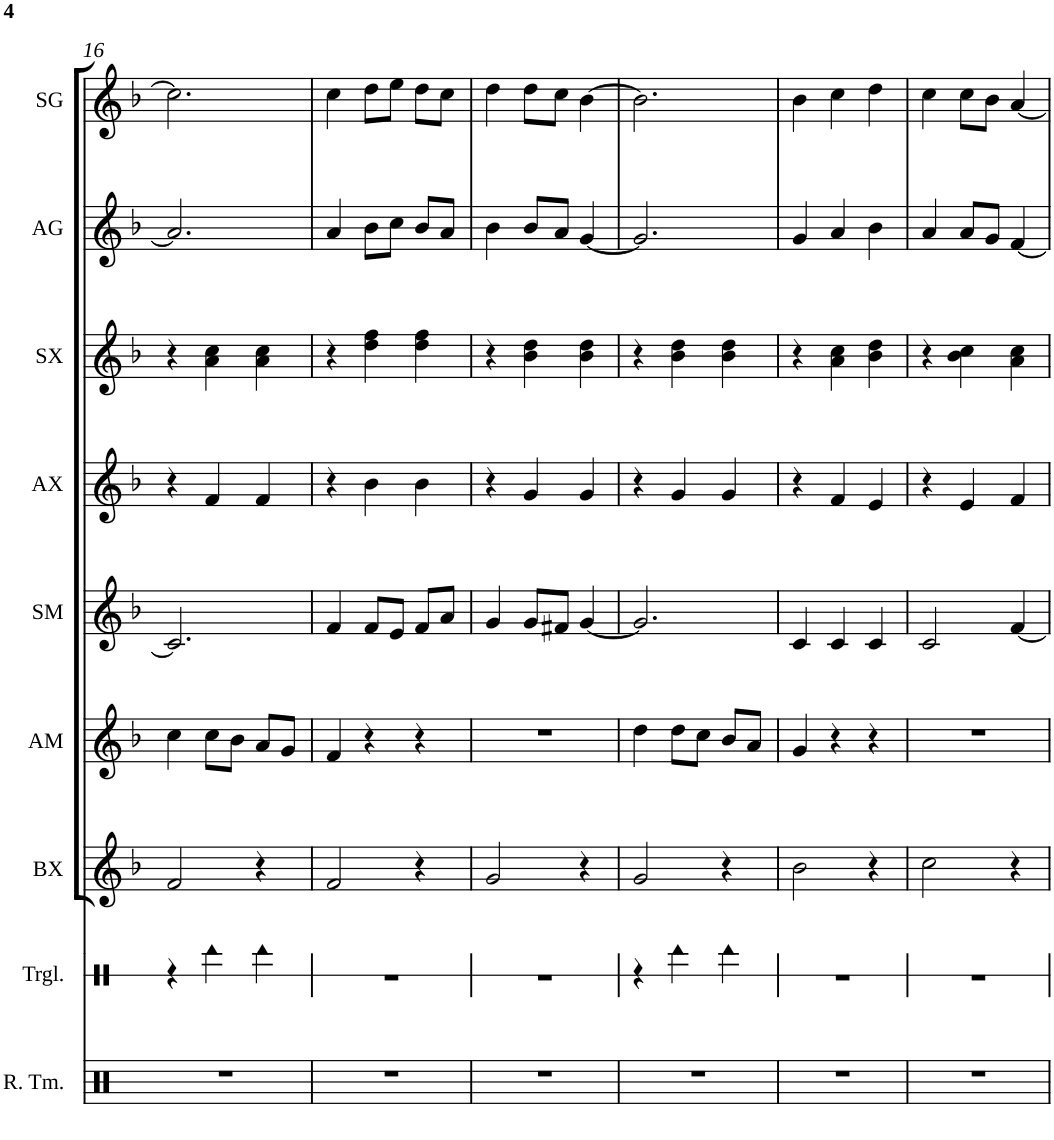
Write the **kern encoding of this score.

**kern	**kern	**kern	**kern	**kern	**kern	**kern	**kern	**kern
*part9	*part8	*part7	*part6	*part5	*part4	*part3	*part2	*part1
*staff9	*staff8	*staff7	*staff6	*staff5	*staff4	*staff3	*staff2	*staff1
*I"Roto Toms	*I"Triangle	*I"Bass Xylophone	*I"Alto Metallophone	*I"Soprano Metallophone	*I"Alto Xylophone	*I"Soprano Xylophone	*I"Alto Glockenspiel	*I"Soprano Glockenspiel
*I'R. Tm.	*I'Trgl.	*I'BX	*I'AM	*I'SM	*I'AX	*I'SX	*I'AG	*I'SG
!!LO:PB:g=z
*clefX	*clefX	*clefG2	*clefG2	*clefG2	*clefG2	*clefG2	*clefG2	*clefG2
*	*	*Trd7c12	*	*Trd-7c-12	*	*Trd-7c-12	*Trd-7c-12	*Trd-14c-24
*k[b-]	*k[b-]	*k[b-]	*k[b-]	*k[b-]	*k[b-]	*k[b-]	*k[b-]	*k[b-]
*F:	*F:	*F:	*F:	*F:	*F:	*F:	*F:	*F:
*M3/4	*M3/4	*M3/4	*M3/4	*M3/4	*M3/4	*M3/4	*M3/4	*M3/4
=16	=16	=16	=16	=16	=16	=16	=16	=16
2.r	4r	2f/	4cc\	2.c/]	4r	4r	2.a/]	2.cc\]
!	!LO:N:head=solid	!	!	!	!	!	!	!
.	4Rcc\	.	8cc\L	.	4f/	4a\ 4cc\	.	.
.	.	.	8b-\J	.	.	.	.	.
!	!LO:N:head=solid	!	!	!	!	!	!	!
.	4Rcc\	4r	8a/L	.	4f/	4a\ 4cc\	.	.
.	.	.	8g/J	.	.	.	.	.
=17	=17	=17	=17	=17	=17	=17	=17	=17
2.r	2.r	2f/	4f/	4f/	4r	4r	4a/	4cc\
.	.	.	4r	8f/L	4b-\	4dd\ 4ff\	8b-\L	8dd\L
.	.	.	.	8e/J	.	.	8cc\J	8ee\J
.	.	4r	4r	8f/L	4b-\	4dd\ 4ff\	8b-/L	8dd\L
.	.	.	.	8a/J	.	.	8a/J	8cc\J
=18	=18	=18	=18	=18	=18	=18	=18	=18
2.r	2.r	2g/	2.r	4g/	4r	4r	4b-\	4dd\
.	.	.	.	8g/L	4g/	4b-\ 4dd\	8b-/L	8dd\L
.	.	.	.	8f#X/J	.	.	8a/J	8cc\J
.	.	4r	.	[4g/	4g/	4b-\ 4dd\	[4g/	[4b-\
=19	=19	=19	=19	=19	=19	=19	=19	=19
2.r	4r	2g/	4dd\	2.g/]	4r	4r	2.g/]	2.b-\]
!	!LO:N:head=solid	!	!	!	!	!	!	!
.	4Rcc\	.	8dd\L	.	4g/	4b-\ 4dd\	.	.
.	.	.	8cc\J	.	.	.	.	.
!	!LO:N:head=solid	!	!	!	!	!	!	!
.	4Rcc\	4r	8b-/L	.	4g/	4b-\ 4dd\	.	.
.	.	.	8a/J	.	.	.	.	.
=20	=20	=20	=20	=20	=20	=20	=20	=20
2.r	2.r	2b-\	4g/	4c/	4r	4r	4g/	4b-\
.	.	.	4r	4c/	4f/	4a\ 4cc\	4a/	4cc\
.	.	4r	4r	4c/	4e/	4b-\ 4dd\	4b-\	4dd\
=21	=21	=21	=21	=21	=21	=21	=21	=21
2.r	2.r	2cc\	2.r	2c/	4r	4r	4a/	4cc\
.	.	.	.	.	4e/	4b-\ 4cc\	8a/L	8cc\L
.	.	.	.	.	.	.	8g/J	8b-\J
.	.	4r	.	[4f/	4f/	4a\ 4cc\	[4f/	[4a/
=	=	=	=	=	=	=	=	=
*-	*-	*-	*-	*-	*-	*-	*-	*-
